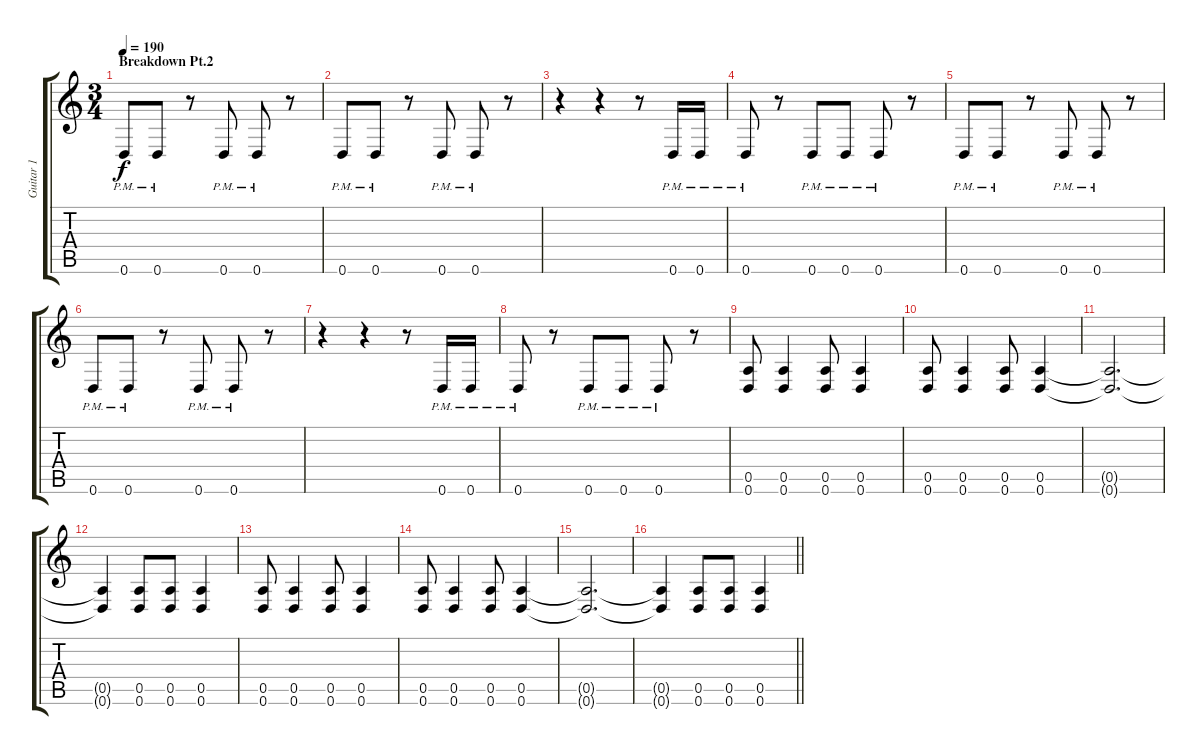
\track ("Guitar 1" "Guitar 1") {instrument distortionguitar}
\staff {score tabs}
\tuning (E4 B3 G3 D3 A2 D2) {hide}
\ts (3 4)
\section ("" "Breakdown Pt.2")
\tempo 190
\clef g2
\ks c
0.6{pm}.8{dy f} 0.6{pm}.8 r.8 0.6{pm}.8 0.6{pm}.8 r.8 |
0.6{pm}.8 0.6{pm}.8 r.8 0.6{pm}.8 0.6{pm}.8 r.8 |
r.4 r.4 r.8 0.6{pm}.16 0.6{pm}.16 |
0.6{pm}.8 r.8 0.6{pm}.8 0.6{pm}.8 0.6{pm}.8 r.8 |
0.6{pm}.8 0.6{pm}.8 r.8 0.6{pm}.8 0.6{pm}.8 r.8 |
0.6{pm}.8 0.6{pm}.8 r.8 0.6{pm}.8 0.6{pm}.8 r.8 |
r.4 r.4 r.8 0.6{pm}.16 0.6{pm}.16 |
0.6{pm}.8 r.8 0.6{pm}.8 0.6{pm}.8 0.6{pm}.8 r.8 |
(0.5 0.6).8 (0.5 0.6).4 (0.5 0.6).8 (0.5 0.6).4 |
(0.5 0.6).8 (0.5 0.6).4 (0.5 0.6).8 (0.5 0.6).4 |
(0.5{t} 0.6{t}).2{d} |
(0.5{t} 0.6{t}).4 (0.5 0.6).8 (0.5 0.6).8 (0.5 0.6).4 |
(0.5 0.6).8 (0.5 0.6).4 (0.5 0.6).8 (0.5 0.6).4 |
(0.5 0.6).8 (0.5 0.6).4 (0.5 0.6).8 (0.5 0.6).4 |
(0.5{t} 0.6{t}).2{d} |
\barLineRight lightlight
(0.5{t} 0.6{t}).4 (0.5 0.6).8 (0.5 0.6).8 (0.5 0.6).4
